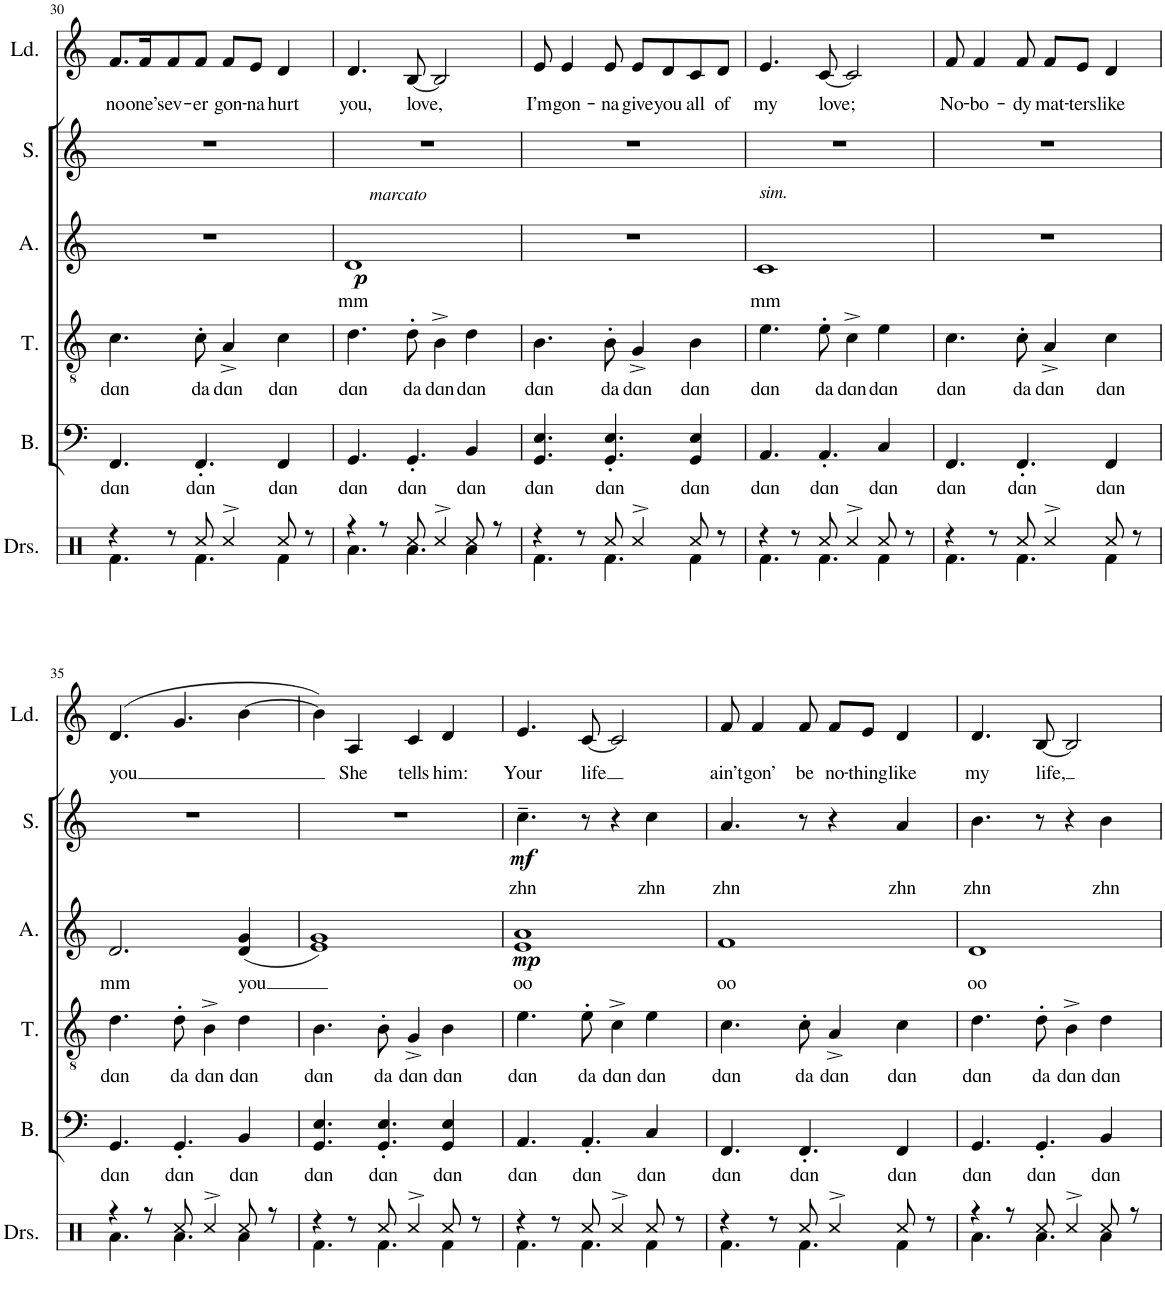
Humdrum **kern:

**kern	**kern	**text	**kern	**text	**kern	**text	**dynam	**kern	**text	**dynam	**kern	**text
*part6	*part5	*part5	*part4	*part4	*part3	*part3	*part3	*part2	*part2	*part2	*part1	*part1
*staff6	*staff5	*staff5	*staff4	*staff4	*staff3	*staff3	*staff3	*staff2	*staff2	*staff2	*staff1	*staff1
*I"Drumset	*I"Bass	*	*I"Tenor	*	*I"Alto	*	*	*I"Soprano	*	*	*I"Lead	*
*I'Drs.	*I'B.	*	*I'T.	*	*I'A.	*	*	*I'S.	*	*	*I'Ld.	*
!!LO:PB:g=z
*clefX	*clefF4	*	*clefGv2	*	*clefG2	*	*	*clefG2	*	*	*clefG2	*
*k[]	*k[]	*	*k[]	*	*k[]	*	*	*k[]	*	*	*k[]	*
*M2/2	*M2/2	*	*M2/2	*	*M2/2	*	*	*M2/2	*	*	*M2/2	*
*met(c|)	*met(c|)	*	*met(c|)	*	*met(c|)	*	*	*met(c|)	*	*	*met(c|)	*
=30	=30	=30	=30	=30	=30	=30	=30	=30	=30	=30	=30	=30
*^	*	*	*	*	*	*	*	*	*	*	*	*
!	!	!	!LO:LY:b	!	!LO:LY:b	!	!	!	!	!	!	!	!LO:LY:b
4r	4.Rf\	4.FF/	dɑn	4.c\	dɑn	1r	.	.	1r	.	.	8.f/L	no
!	!	!	!	!	!	!	!	!	!	!	!	!	!LO:LY:b
.	.	.	.	.	.	.	.	.	.	.	.	16f/K	one’s
!	!	!	!	!	!	!	!	!	!	!	!	!	!LO:LY:b
8r	.	.	.	.	.	.	.	.	.	.	.	8f/	ev-
!	!	!	!LO:LY:b	!	!LO:LY:b	!	!	!	!	!	!	!	!LO:LY:b
8Rcc/	4.Rf\	4.FF'/	dɑn	8c'\	da	.	.	.	.	.	.	8f/J	-er
!	!	!	!	!	!LO:LY:b	!	!	!	!	!	!	!	!LO:LY:b
4Rcc^/	.	.	.	4A^/	dɑn	.	.	.	.	.	.	8f/L	gon-
!	!	!	!	!	!	!	!	!	!	!	!	!	!LO:LY:b
.	.	.	.	.	.	.	.	.	.	.	.	8e/J	-na
!	!	!	!LO:LY:b	!	!LO:LY:b	!	!	!	!	!	!	!	!LO:LY:b
8Rcc/	4Rf\	4FF/	dɑn	4c\	dɑn	.	.	.	.	.	.	4d/	hurt
8r	.	.	.	.	.	.	.	.	.	.	.	.	.
=31	=31	=31	=31	=31	=31	=31	=31	=31	=31	=31	=31	=31	=31
!	!	!	!	!	!	!LO:TX:a:i:t=marcato	!	!	!	!	!	!	!
!	!	!	!LO:LY:b	!	!LO:LY:b	!	!LO:LY:b	!LO:DY:b	!	!	!	!	!LO:LY:b
4r	4.Ra\	4.GG/	dɑn	4.d\	dɑn	1d	mm	p	1r	.	.	4.d/	you,
8r	.	.	.	.	.	.	.	.	.	.	.	.	.
!	!	!	!LO:LY:b	!	!LO:LY:b	!	!	!	!	!	!	!	!LO:LY:b
8Rcc/	4.Ra\	4.GG'/	dɑn	8d'\	da	.	.	.	.	.	.	[8B/	love,
!	!	!	!	!	!LO:LY:b	!	!	!	!	!	!	!	!
4Rcc^/	.	.	.	4B^\	dɑn	.	.	.	.	.	.	2B/]	.
!	!	!	!LO:LY:b	!	!LO:LY:b	!	!	!	!	!	!	!	!
8Rcc/	4Ra\	4BB/	dɑn	4d\	dɑn	.	.	.	.	.	.	.	.
8r	.	.	.	.	.	.	.	.	.	.	.	.	.
=32	=32	=32	=32	=32	=32	=32	=32	=32	=32	=32	=32	=32	=32
!	!	!	!LO:LY:b	!	!LO:LY:b	!	!	!	!	!	!	!	!LO:LY:b
4r	4.Rf\	4.GG/ 4.E/	dɑn	4.B\	dɑn	1r	.	.	1r	.	.	8e/	I’m
!	!	!	!	!	!	!	!	!	!	!	!	!	!LO:LY:b
.	.	.	.	.	.	.	.	.	.	.	.	4e/	gon-
8r	.	.	.	.	.	.	.	.	.	.	.	.	.
!	!	!	!LO:LY:b	!	!LO:LY:b	!	!	!	!	!	!	!	!LO:LY:b
8Rcc/	4.Rf\	4.GG/' 4.E/'	dɑn	8B'\	da	.	.	.	.	.	.	8e/	-na
!	!	!	!	!	!LO:LY:b	!	!	!	!	!	!	!	!LO:LY:b
4Rcc^/	.	.	.	4G^/	dɑn	.	.	.	.	.	.	8e/L	give
!	!	!	!	!	!	!	!	!	!	!	!	!	!LO:LY:b
.	.	.	.	.	.	.	.	.	.	.	.	8d/	you
!	!	!	!LO:LY:b	!	!LO:LY:b	!	!	!	!	!	!	!	!LO:LY:b
8Rcc/	4Rf\	4GG/ 4E/	dɑn	4B\	dɑn	.	.	.	.	.	.	8c/	all
!	!	!	!	!	!	!	!	!	!	!	!	!	!LO:LY:b
8r	.	.	.	.	.	.	.	.	.	.	.	8d/J	of
=33	=33	=33	=33	=33	=33	=33	=33	=33	=33	=33	=33	=33	=33
!	!	!	!	!	!	!LO:TX:a:i:t=sim.	!	!	!	!	!	!	!
!	!	!	!LO:LY:b	!	!LO:LY:b	!	!LO:LY:b	!	!	!	!	!	!LO:LY:b
4r	4.Rf\	4.AA/	dɑn	4.e\	dɑn	1c	mm	.	1r	.	.	4.e/	my
8r	.	.	.	.	.	.	.	.	.	.	.	.	.
!	!	!	!LO:LY:b	!	!LO:LY:b	!	!	!	!	!	!	!	!LO:LY:b
8Rcc/	4.Rf\	4.AA'/	dɑn	8e'\	da	.	.	.	.	.	.	[8c/	love;
!	!	!	!	!	!LO:LY:b	!	!	!	!	!	!	!	!
4Rcc^/	.	.	.	4c^\	dɑn	.	.	.	.	.	.	2c/]	.
!	!	!	!LO:LY:b	!	!LO:LY:b	!	!	!	!	!	!	!	!
8Rcc/	4Rf\	4C/	dɑn	4e\	dɑn	.	.	.	.	.	.	.	.
8r	.	.	.	.	.	.	.	.	.	.	.	.	.
=34	=34	=34	=34	=34	=34	=34	=34	=34	=34	=34	=34	=34	=34
!	!	!	!LO:LY:b	!	!LO:LY:b	!	!	!	!	!	!	!	!LO:LY:b
4r	4.Rf\	4.FF/	dɑn	4.c\	dɑn	1r	.	.	1r	.	.	8f/	No-
!	!	!	!	!	!	!	!	!	!	!	!	!	!LO:LY:b
.	.	.	.	.	.	.	.	.	.	.	.	4f/	-bo-
8r	.	.	.	.	.	.	.	.	.	.	.	.	.
!	!	!	!LO:LY:b	!	!LO:LY:b	!	!	!	!	!	!	!	!LO:LY:b
8Rcc/	4.Rf\	4.FF'/	dɑn	8c'\	da	.	.	.	.	.	.	8f/	-dy
!	!	!	!	!	!LO:LY:b	!	!	!	!	!	!	!	!LO:LY:b
4Rcc^/	.	.	.	4A^/	dɑn	.	.	.	.	.	.	8f/L	mat-
!	!	!	!	!	!	!	!	!	!	!	!	!	!LO:LY:b
.	.	.	.	.	.	.	.	.	.	.	.	8e/J	-ters
!	!	!	!LO:LY:b	!	!LO:LY:b	!	!	!	!	!	!	!	!LO:LY:b
8Rcc/	4Rf\	4FF/	dɑn	4c\	dɑn	.	.	.	.	.	.	4d/	like
8r	.	.	.	.	.	.	.	.	.	.	.	.	.
!!LO:LB:g=z
=35	=35	=35	=35	=35	=35	=35	=35	=35	=35	=35	=35	=35	=35
!	!	!	!LO:LY:b	!	!LO:LY:b	!	!LO:LY:b	!	!	!	!	!	!LO:LY:b
4r	4.Ra\	4.GG/	dɑn	4.d\	dɑn	2.d/	mm	.	1r	.	.	(4.d/	you
8r	.	.	.	.	.	.	.	.	.	.	.	.	.
!	!	!	!LO:LY:b	!	!LO:LY:b	!	!	!	!	!	!	!	!
8Rcc/	4.Ra\	4.GG'/	dɑn	8d'\	da	.	.	.	.	.	.	4.g/	.
!	!	!	!	!	!LO:LY:b	!	!	!	!	!	!	!	!
4Rcc^/	.	.	.	4B^\	dɑn	.	.	.	.	.	.	.	.
!	!	!	!LO:LY:b	!	!LO:LY:b	!	!LO:LY:b	!	!	!	!	!	!
8Rcc/	4Ra\	4BB/	dɑn	4d\	dɑn	(4d/ 4g/	you	.	.	.	.	[4b\	.
8r	.	.	.	.	.	.	.	.	.	.	.	.	.
=36	=36	=36	=36	=36	=36	=36	=36	=36	=36	=36	=36	=36	=36
!	!	!	!LO:LY:b	!	!LO:LY:b	!	!	!	!	!	!	!	!
4r	4.Rf\	4.GG/ 4.E/	dɑn	4.B\	dɑn	1e 1g)	.	.	1r	.	.	4b\])	.
!	!	!	!	!	!	!	!	!	!	!	!	!	!LO:LY:b
8r	.	.	.	.	.	.	.	.	.	.	.	4A/	She
!	!	!	!LO:LY:b	!	!LO:LY:b	!	!	!	!	!	!	!	!
8Rcc/	4.Rf\	4.GG/' 4.E/'	dɑn	8B'\	da	.	.	.	.	.	.	.	.
!	!	!	!	!	!LO:LY:b	!	!	!	!	!	!	!	!LO:LY:b
4Rcc^/	.	.	.	4G^/	dɑn	.	.	.	.	.	.	4c/	tells
!	!	!	!LO:LY:b	!	!LO:LY:b	!	!	!	!	!	!	!	!LO:LY:b
8Rcc/	4Rf\	4GG/ 4E/	dɑn	4B\	dɑn	.	.	.	.	.	.	4d/	him:
8r	.	.	.	.	.	.	.	.	.	.	.	.	.
=37	=37	=37	=37	=37	=37	=37	=37	=37	=37	=37	=37	=37	=37
!	!	!	!LO:LY:b	!	!LO:LY:b	!	!LO:LY:b	!LO:DY:b	!	!LO:LY:b	!LO:DY:b	!	!LO:LY:b
4r	4.Rf\	4.AA/	dɑn	4.e\	dɑn	1e 1a	oo	mp	4.cc~\	zhn	mf	4.e/	Your
8r	.	.	.	.	.	.	.	.	.	.	.	.	.
!	!	!	!LO:LY:b	!	!LO:LY:b	!	!	!	!	!	!	!	!LO:LY:b
8Rcc/	4.Rf\	4.AA'/	dɑn	8e'\	da	.	.	.	8r	.	.	[8c/	life
!	!	!	!	!	!LO:LY:b	!	!	!	!	!	!	!	!
4Rcc^/	.	.	.	4c^\	dɑn	.	.	.	4r	.	.	2c/]	.
!	!	!	!LO:LY:b	!	!LO:LY:b	!	!	!	!	!LO:LY:b	!	!	!
8Rcc/	4Rf\	4C/	dɑn	4e\	dɑn	.	.	.	4cc\	zhn	.	.	.
8r	.	.	.	.	.	.	.	.	.	.	.	.	.
=38	=38	=38	=38	=38	=38	=38	=38	=38	=38	=38	=38	=38	=38
!	!	!	!LO:LY:b	!	!LO:LY:b	!	!LO:LY:b	!	!	!LO:LY:b	!	!	!LO:LY:b
4r	4.Rf\	4.FF/	dɑn	4.c\	dɑn	1f	oo	.	4.a/	zhn	.	8f/	ain’t
!	!	!	!	!	!	!	!	!	!	!	!	!	!LO:LY:b
.	.	.	.	.	.	.	.	.	.	.	.	4f/	gon’
8r	.	.	.	.	.	.	.	.	.	.	.	.	.
!	!	!	!LO:LY:b	!	!LO:LY:b	!	!	!	!	!	!	!	!LO:LY:b
8Rcc/	4.Rf\	4.FF'/	dɑn	8c'\	da	.	.	.	8r	.	.	8f/	be
!	!	!	!	!	!LO:LY:b	!	!	!	!	!	!	!	!LO:LY:b
4Rcc^/	.	.	.	4A^/	dɑn	.	.	.	4r	.	.	8f/L	no-
!	!	!	!	!	!	!	!	!	!	!	!	!	!LO:LY:b
.	.	.	.	.	.	.	.	.	.	.	.	8e/J	-thing
!	!	!	!LO:LY:b	!	!LO:LY:b	!	!	!	!	!LO:LY:b	!	!	!LO:LY:b
8Rcc/	4Rf\	4FF/	dɑn	4c\	dɑn	.	.	.	4a/	zhn	.	4d/	like
8r	.	.	.	.	.	.	.	.	.	.	.	.	.
=39	=39	=39	=39	=39	=39	=39	=39	=39	=39	=39	=39	=39	=39
!	!	!	!LO:LY:b	!	!LO:LY:b	!	!LO:LY:b	!	!	!LO:LY:b	!	!	!LO:LY:b
4r	4.Ra\	4.GG/	dɑn	4.d\	dɑn	1d	oo	.	4.b\	zhn	.	4.d/	my
8r	.	.	.	.	.	.	.	.	.	.	.	.	.
!	!	!	!LO:LY:b	!	!LO:LY:b	!	!	!	!	!	!	!	!LO:LY:b
8Rcc/	4.Ra\	4.GG'/	dɑn	8d'\	da	.	.	.	8r	.	.	[8B/	life,
!	!	!	!	!	!LO:LY:b	!	!	!	!	!	!	!	!
4Rcc^/	.	.	.	4B^\	dɑn	.	.	.	4r	.	.	2B/]	.
!	!	!	!LO:LY:b	!	!LO:LY:b	!	!	!	!	!LO:LY:b	!	!	!
8Rcc/	4Ra\	4BB/	dɑn	4d\	dɑn	.	.	.	4b\	zhn	.	.	.
8r	.	.	.	.	.	.	.	.	.	.	.	.	.
*v	*v	*	*	*	*	*	*	*	*	*	*	*	*
=	=	=	=	=	=	=	=	=	=	=	=	=
*-	*-	*-	*-	*-	*-	*-	*-	*-	*-	*-	*-	*-
